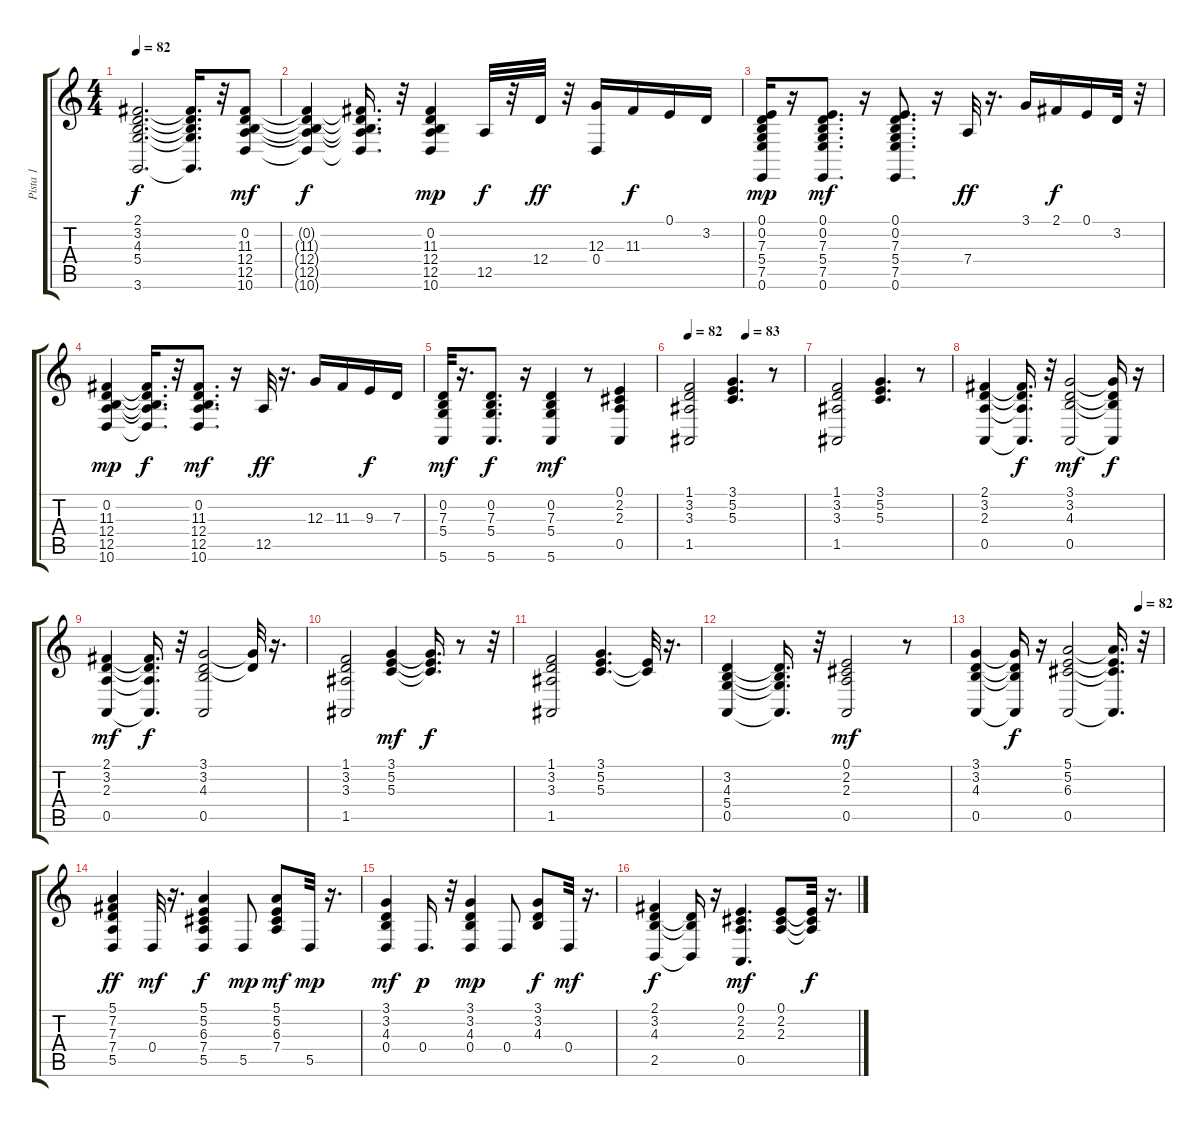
\track ("Pista 1" "Pista 1") {instrument electricpiano2}
\staff {score tabs}
\tuning (E4 B3 G3 D3 A2 E2) {hide}
\ts (4 4)
\tempo 82
\clef g2
\ks c
(2.1{t} 3.2{t} 4.3{t} 5.4{t} 3.6{t}).2{d dy f} (2.1{t} 3.2{t} 4.3{t} 5.4{t} 3.6{t}).16{d} r.32 (0.2 11.3 12.4 12.5 10.6).8{dy mf} |
(0.2{t} 11.3{t} 12.4{t} 12.5{t} 10.6{t}).4{dy f} (0.2{t} 11.3{t} 12.4{t} 12.5{t} 10.6{t}).16{d} r.32 (0.2 11.3 12.4 12.5 10.6).4{dy mp} 12.5.32{dy f} r.32 12.4.32{dy ff} r.32 (12.3 0.4).16 11.3.16{dy f} 0.1.16 3.2.16 |
(0.1 0.2 7.3 5.4 7.5 0.6).16{dy mp} r.16 (0.1 0.2 7.3 5.4 7.5 0.6).8{d dy mf} r.16 (0.1 0.2 7.3 5.4 7.5 0.6).8{d} r.16 7.4.32{dy ff} r.16{d} 3.1.16 2.1.16{dy f} 0.1.16 3.2.32 r.32 |
(0.2 11.3 12.4 12.5 10.6).4{dy mp} (0.2{t} 11.3{t} 12.4{t} 12.5{t} 10.6{t}).16{d dy f} r.32 (0.2 11.3 12.4 12.5 10.6).8{d dy mf} r.16 12.5.32{dy ff} r.16{d} 12.3.16 11.3.16 9.3.16{dy f} 7.3.16 |
(0.2 7.3 5.4 5.6).32{dy mf} r.16{d} (0.2 7.3 5.4 5.6).8{d dy f} r.16 (0.2 7.3 5.4 5.6).4{dy mf} r.8 (0.1 2.2 2.3 0.5).4 |
\tempo 82
\tempo (83 0.5)
(1.1 3.2 3.3 1.5).2 (3.1 5.2 5.3).4{d} r.8 |
(1.1 3.2 3.3 1.5).2 (3.1 5.2 5.3).4{d} r.8 |
(2.1 3.2 2.3 0.5).4 (2.1{t} 3.2{t} 2.3{t} 0.5{t}).16{d dy f} r.32 (3.1 3.2 4.3 0.5).2{dy mf} (3.1{t} 3.2{t} 4.3{t} 0.5{t}).16{dy f} r.16 |
(2.1 3.2 2.3 0.5).4{dy mf} (2.1{t} 3.2{t} 2.3{t} 0.5{t}).16{d dy f} r.32 (3.1 3.2 4.3 0.5).2 (3.1{t} 3.2{t}).32 r.16{d} |
(1.1 3.2 3.3 1.5).2 (3.1 5.2 5.3).4{dy mf} (3.1{t} 5.2{t} 5.3{t}).16{d dy f} r.8 r.32 |
(1.1 3.2 3.3 1.5).2 (3.1 5.2 5.3).4{d} (5.2{t} 5.3{t}).32 r.16{d} |
(3.2 4.3 5.4 0.5).4 (3.2{t} 4.3{t} 5.4{t} 0.5{t}).16{d} r.32 (0.1 2.2 2.3 0.5).2{dy mf} r.8 |
\tempo (82 0.875)
(3.1 3.2 4.3 0.5).4 (3.1{t} 3.2{t} 4.3{t} 0.5{t}).16{dy f} r.16 (5.1 5.2 6.3 0.5).2 (5.1{t} 5.2{t} 6.3{t} 0.5{t}).16{d} r.32 |
(5.1 7.2 7.3 7.4 5.5).4{dy ff} 0.4.32{dy mf} r.16{d} (5.1 5.2 6.3 7.4 5.5).4{dy f} 5.5.8{dy mp} (5.1 5.2 6.3 7.4).8{dy mf} 5.5.32{dy mp} r.16{d} |
(3.1 3.2 4.3 0.4).4{dy mf} 0.4.16{d dy p} r.32 (3.1 3.2 4.3 0.4).4{dy mp} 0.4.8 (3.1 3.2 4.3).8{dy f} 0.4.32{dy mf} r.16{d} |
(2.1 3.2 4.3 2.5).4{dy f} (3.2{t} 4.3{t} 2.5{t}).16 r.16 (0.1 2.2 2.3 0.5).4{d dy mf} (0.1 2.2 2.3).8 (0.1{t} 2.2{t} 2.3{t}).32{dy f} r.16{d}
